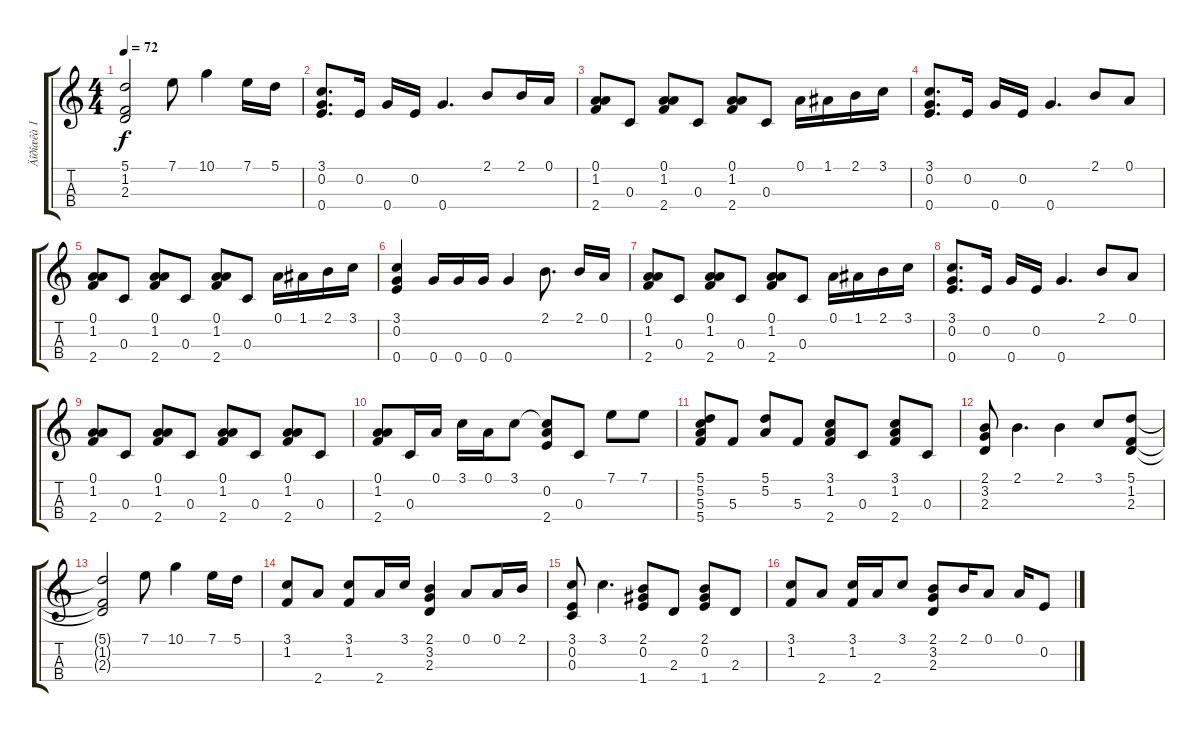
\track ("Äîðîæêà 1" "Äîðîæêà 1") {instrument acousticguitarsteel}
\staff {score tabs}
\tuning (A3 E3 C3 G3) {hide}
\ts (4 4)
\tempo 72
\clef g2
\ks c
(5.1{t} 1.2{t} 2.3{t}).2{dy f} 7.1.8 10.1.4 7.1.16 5.1.16 |
(3.1 0.2 0.4).8{d} 0.2.16 0.4.16 0.2.16 0.4.4{d} 2.1.8 2.1.16 0.1.16 |
(0.1 1.2 2.4).8 0.3.8 (0.1 1.2 2.4).8 0.3.8 (0.1 1.2 2.4).8 0.3.8 0.1.16 1.1.16 2.1.16 3.1.16 |
(3.1 0.2 0.4).8{d} 0.2.16 0.4.16 0.2.16 0.4.4{d} 2.1.8 0.1.8 |
(0.1 1.2 2.4).8 0.3.8 (0.1 1.2 2.4).8 0.3.8 (0.1 1.2 2.4).8 0.3.8 0.1.16 1.1.16 2.1.16 3.1.16 |
(3.1 0.2 0.4).4 0.4.16 0.4.16 0.4.16 0.4.4 2.1.8{d} 2.1.16 0.1.16 |
(0.1 1.2 2.4).8 0.3.8 (0.1 1.2 2.4).8 0.3.8 (0.1 1.2 2.4).8 0.3.8 0.1.16 1.1.16 2.1.16 3.1.16 |
(3.1 0.2 0.4).8{d} 0.2.16 0.4.16 0.2.16 0.4.4{d} 2.1.8 0.1.8 |
(0.1 1.2 2.4).8 0.3.8 (0.1 1.2 2.4).8 0.3.8 (0.1 1.2 2.4).8 0.3.8 (0.1 1.2 2.4).8 0.3.8 |
(0.1 1.2 2.4).8 0.3.16 0.1.16 3.1.16 0.1.16 3.1.8 (3.1{t} 0.2 2.4).8 0.3.8 7.1.8 7.1.8 |
(5.1 5.2 5.3 5.4).8 5.3.8 (5.1 5.2).8 5.3.8 (3.1 1.2 2.4).8 0.3.8 (3.1 1.2 2.4).8 0.3.8 |
(2.1 3.2 2.3).8 2.1.4{d} 2.1.4 3.1.8 (5.1 1.2 2.3).8 |
(5.1{t} 1.2{t} 2.3{t}).2 7.1.8 10.1.4 7.1.16 5.1.16 |
(3.1 1.2).8 2.4.8 (3.1 1.2).8 2.4.16 3.1.16 (2.1 3.2 2.3).4 0.1.8 0.1.16 2.1.16 |
(3.1 0.2 0.3).8 3.1.4{d} (2.1 0.2 1.4).8 2.3.8 (2.1 0.2 1.4).8 2.3.8 |
(3.1 1.2).8 2.4.8 (3.1 1.2).16 2.4.16 3.1.8 (2.1 3.2 2.3).8 2.1.16 0.1.8 0.1.16 0.2.8
